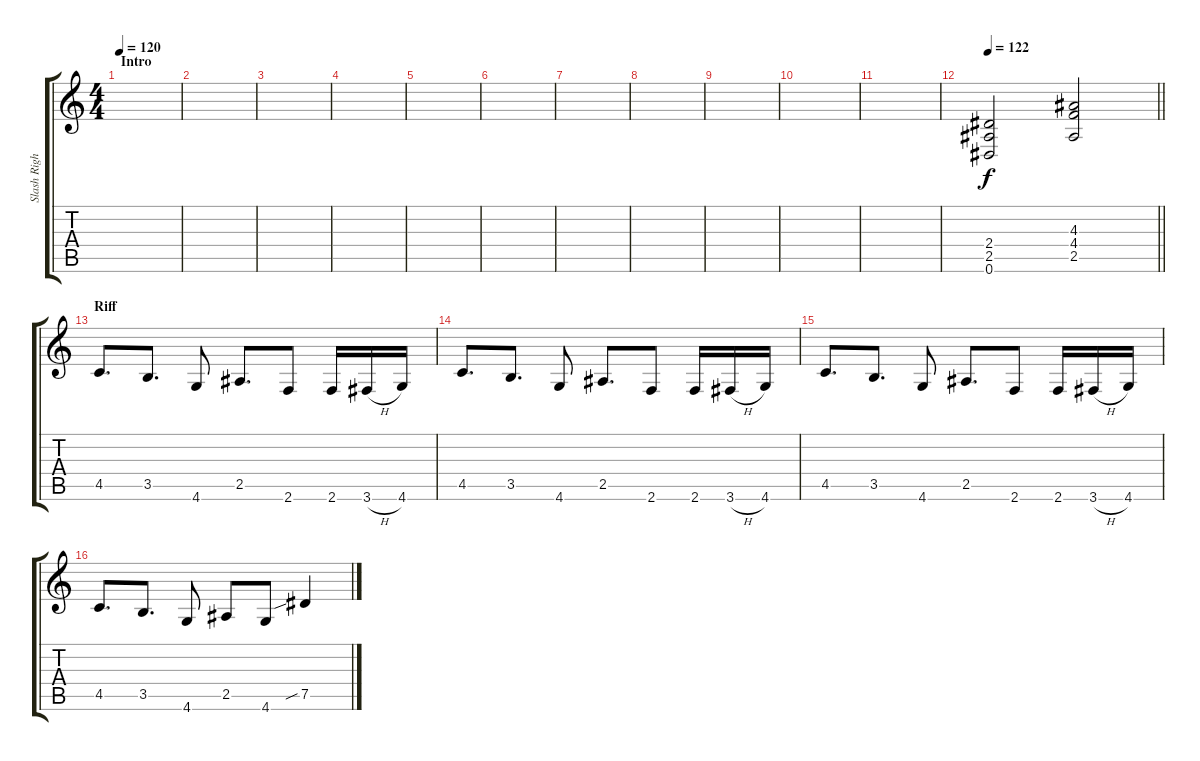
\track ("Slash Right" "Slash Righ") {instrument overdrivenguitar}
\staff {score tabs}
\tuning (Eb4 Bb3 Gb3 Db3 Ab2 Eb2) {hide}
\ts (4 4)
\section ("" "Intro")
\tempo 120
\clef g2
\ks c
|
|
|
|
|
|
|
|
|
|
|
\tempo 122
\barLineRight lightlight
(2.4 2.5 0.6).2 (4.3 4.4 2.5).2 |
\section ("" "Riff")
4.5.8{d} 3.5.8{d} 4.6.8 2.5.8{d} 2.6.8 2.6.16 3.6{h}.16 4.6.16 |
4.5.8{d} 3.5.8{d} 4.6.8 2.5.8{d} 2.6.8 2.6.16 3.6{h}.16 4.6.16 |
4.5.8{d} 3.5.8{d} 4.6.8 2.5.8{d} 2.6.8 2.6.16 3.6{h}.16 4.6.16 |
4.5.8{d} 3.5.8{d} 4.6.8 2.5.8 4.6.8 7.5{sib}.4
